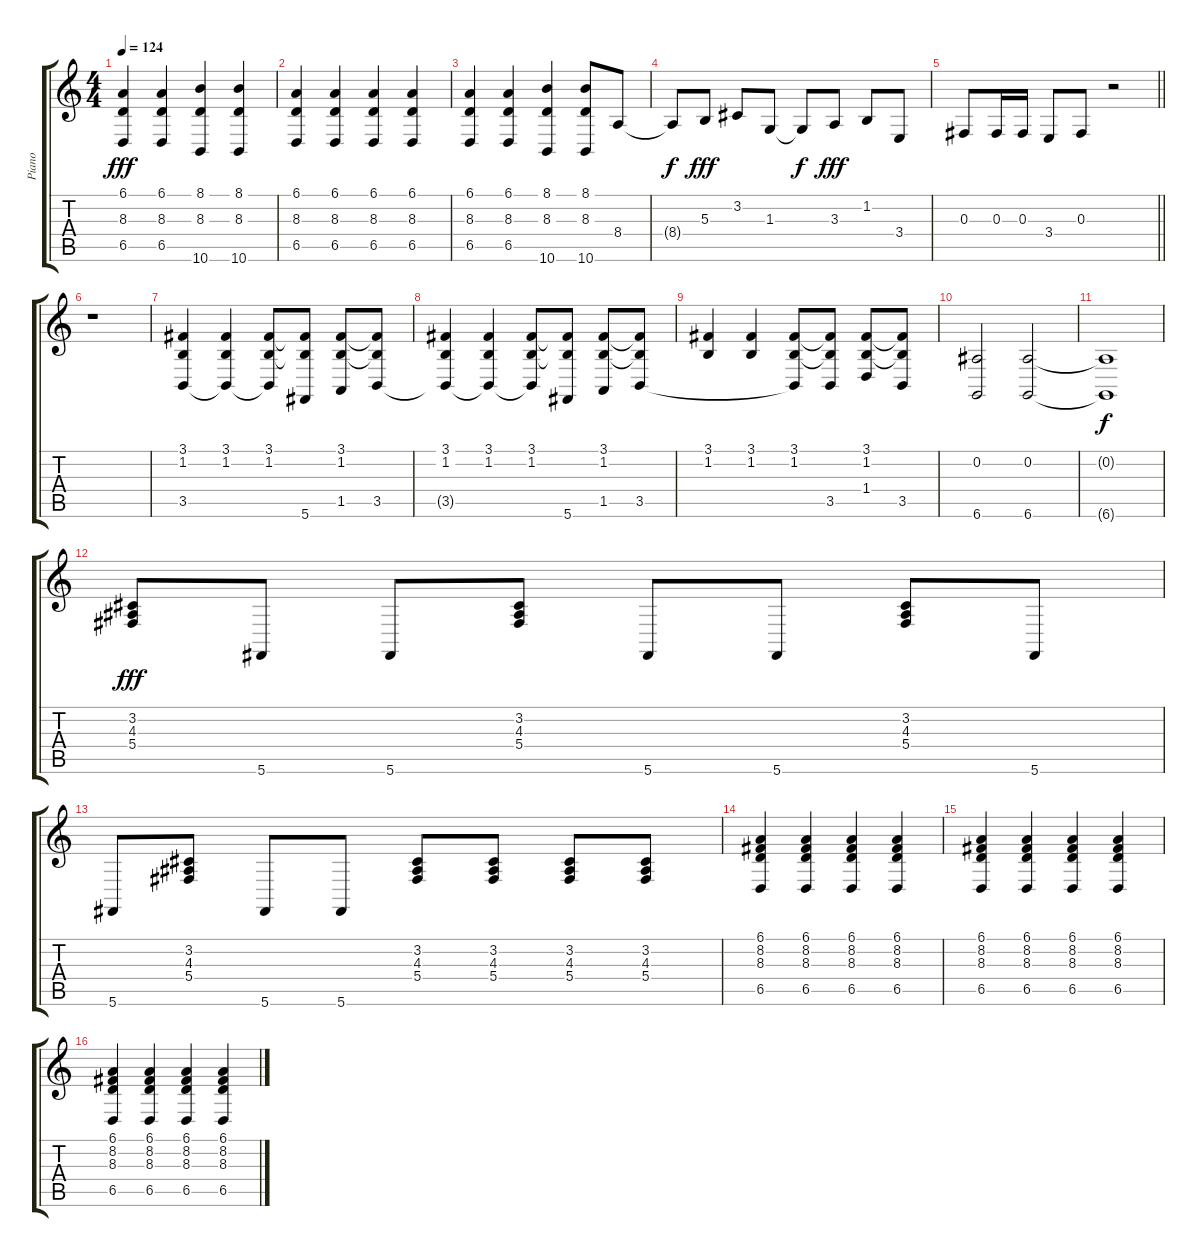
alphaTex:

\track ("Piano" "Piano") {instrument acousticgrandpiano}
\staff {score tabs}
\tuning (Eb4 Bb3 Gb3 Db3 Ab2 Db2) {hide}
\ts (4 4)
\tempo 124
\clef g2
\ks c
(6.1 8.3 6.5).4{dy fff} (6.1 8.3 6.5).4 (8.1 8.3 10.6).4 (8.1 8.3 10.6).4 |
(6.1 8.3 6.5).4 (6.1 8.3 6.5).4 (6.1 8.3 6.5).4 (6.1 8.3 6.5).4 |
(6.1 8.3 6.5).4 (6.1 8.3 6.5).4 (8.1 8.3 10.6).4 (8.1 8.3 10.6).8 8.4.8 |
8.4{t}.8{dy f} 5.3.8{dy fff} 3.2.8 1.3.8 1.3{t}.8{dy f} 3.3.8{dy fff} 1.2.8 3.4.8 |
\barLineRight lightlight
0.3.8 0.3.16 0.3.16 3.4.8 0.3.8 r.2 |
r.1 |
(3.1 1.2 3.5).4 (3.1 1.2 3.5{t}).4 (3.1 1.2 3.5{t}).8 (3.1{t} 1.2{t} 5.6).8 (3.1 1.2 1.5).8 (3.1{t} 1.2{t} 3.5).8 |
(3.1 1.2 3.5{t}).4 (3.1 1.2 3.5{t}).4 (3.1 1.2 3.5{t}).8 (3.1{t} 1.2{t} 5.6).8 (3.1 1.2 1.5).8 (3.1{t} 1.2{t} 3.5).8 |
(3.1 1.2).4 (3.1 1.2).4 (3.1 1.2 3.5{t}).8 (3.1{t} 1.2{t} 3.5).8 (3.1 1.2 1.4).8 (3.1{t} 1.2{t} 3.5).8 |
(0.2 6.6).2 (0.2 6.6).2 |
(0.2{t} 6.6{t}).1{dy f} |
(3.2 4.3 5.4).8{dy fff} 5.6.8 5.6.8 (3.2 4.3 5.4).8 5.6.8 5.6.8 (3.2 4.3 5.4).8 5.6.8 |
5.6.8 (3.2 4.3 5.4).8 5.6.8 5.6.8 (3.2 4.3 5.4).8 (3.2 4.3 5.4).8 (3.2 4.3 5.4).8 (3.2 4.3 5.4).8 |
(6.1 8.2 8.3 6.5).4 (6.1 8.2 8.3 6.5).4 (6.1 8.2 8.3 6.5).4 (6.1 8.2 8.3 6.5).4 |
(6.1 8.2 8.3 6.5).4 (6.1 8.2 8.3 6.5).4 (6.1 8.2 8.3 6.5).4 (6.1 8.2 8.3 6.5).4 |
(6.1 8.2 8.3 6.5).4 (6.1 8.2 8.3 6.5).4 (6.1 8.2 8.3 6.5).4 (6.1 8.2 8.3 6.5).4
